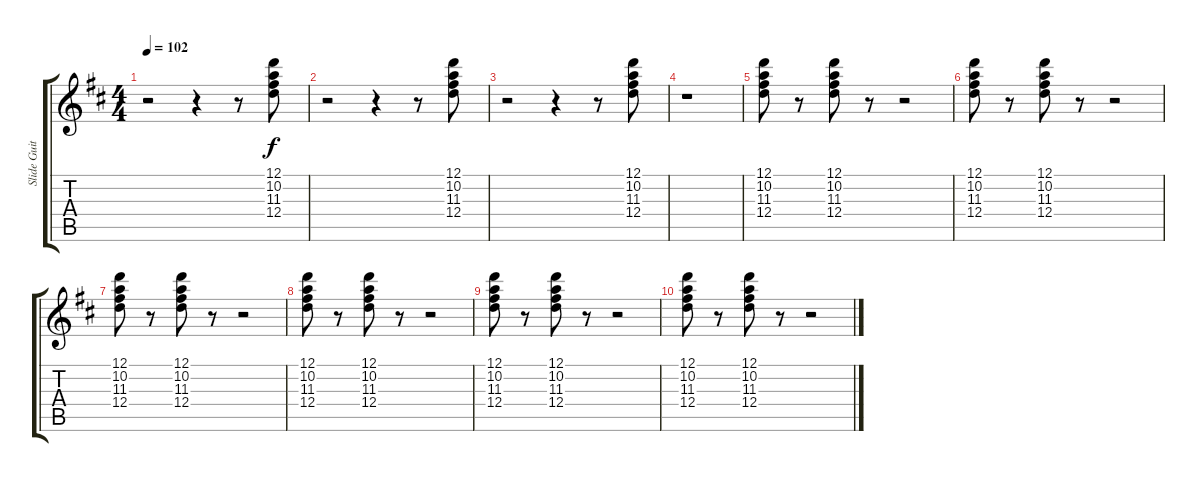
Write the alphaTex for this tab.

\track ("Slide Guitar" "Slide Guit") {instrument overdrivenguitar}
\staff {score tabs}
\tuning (D4 B3 G3 D3 G2 D2) {hide}
\ts (4 4)
\tempo 102
\clef g2
\ks d
r.2{dy f} r.4 r.8 (12.1 10.2 11.3 12.4).8 |
r.2 r.4 r.8 (12.1 10.2 11.3 12.4).8 |
r.2 r.4 r.8 (12.1 10.2 11.3 12.4).8 |
r.1 |
(12.1 10.2 11.3 12.4).8 r.8 (12.1 10.2 11.3 12.4).8 r.8 r.2 |
(12.1 10.2 11.3 12.4).8 r.8 (12.1 10.2 11.3 12.4).8 r.8 r.2 |
(12.1 10.2 11.3 12.4).8 r.8 (12.1 10.2 11.3 12.4).8 r.8 r.2 |
(12.1 10.2 11.3 12.4).8 r.8 (12.1 10.2 11.3 12.4).8 r.8 r.2 |
(12.1 10.2 11.3 12.4).8 r.8 (12.1 10.2 11.3 12.4).8 r.8 r.2 |
(12.1 10.2 11.3 12.4).8 r.8 (12.1 10.2 11.3 12.4).8 r.8 r.2
